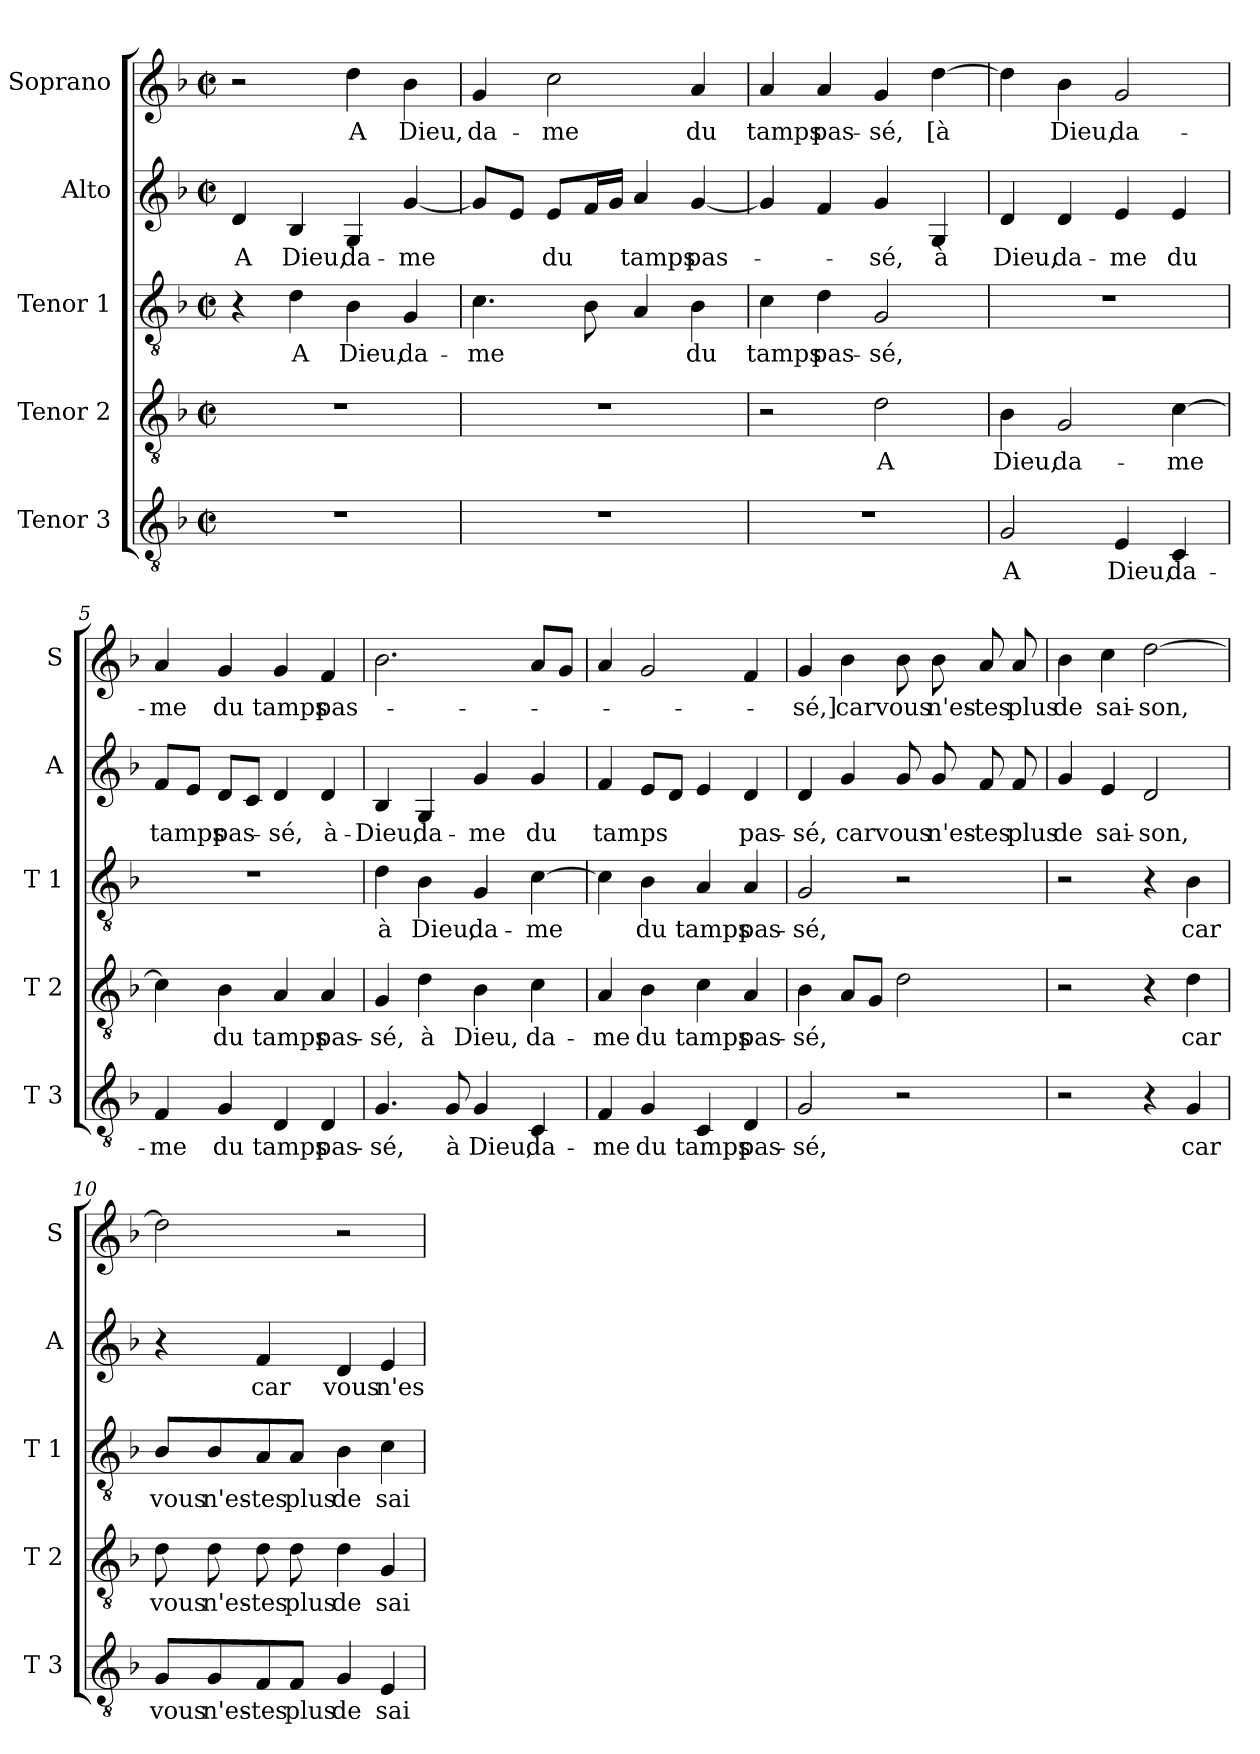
**kern	**text	**kern	**text	**kern	**text	**kern	**text	**kern	**text
*part5	*part5	*part4	*part4	*part3	*part3	*part2	*part2	*part1	*part1
*staff5	*staff5	*staff4	*staff4	*staff3	*staff3	*staff2	*staff2	*staff1	*staff1
*I"Tenor 3	*	*I"Tenor 2	*	*I"Tenor 1	*	*I"Alto	*	*I"Soprano	*
*I'T 3	*	*I'T 2	*	*I'T 1	*	*I'A	*	*I'S	*
*clefGv2	*	*clefGv2	*	*clefGv2	*	*clefG2	*	*clefG2	*
*k[b-]	*	*k[b-]	*	*k[b-]	*	*k[b-]	*	*k[b-]	*
*F:	*	*F:	*	*F:	*	*F:	*	*F:	*
*M2/2	*	*M2/2	*	*M2/2	*	*M2/2	*	*M2/2	*
*met(c|)	*	*met(c|)	*	*met(c|)	*	*met(c|)	*	*met(c|)	*
=1	=1	=1	=1	=1	=1	=1	=1	=1	=1
1r	.	1r	.	4r	.	4d/	A	2r	.
.	.	.	.	4d\	A	4B-/	Dieu,	.	.
.	.	.	.	4B-\	Dieu,	4G/	da-	4dd\	A
.	.	.	.	4G/	da-	[4g/	-me	4b-\	Dieu,
=2	=2	=2	=2	=2	=2	=2	=2	=2	=2
1r	.	1r	.	4.c\	-me	8g/L]	.	4g/	da-
.	.	.	.	.	.	8e/J	.	.	.
.	.	.	.	.	.	8e/L	du	2cc\	-me
.	.	.	.	8B-\	.	16f/L	.	.	.
.	.	.	.	.	.	16g/JJ	.	.	.
.	.	.	.	4A/	.	4a/	tamps	.	.
.	.	.	.	4B-\	du	[4g/	pas-	4a/	du
=3	=3	=3	=3	=3	=3	=3	=3	=3	=3
1r	.	2r	.	4c\	tamps	4g/]	.	4a/	tamps
.	.	.	.	4d\	pas-	4f/	.	4a/	pas-
.	.	2d\	A	2G/	-sé,	4g/	-sé,	4g/	-sé,
.	.	.	.	.	.	4G/	à	[4dd\	[à
=4	=4	=4	=4	=4	=4	=4	=4	=4	=4
2G/	A	4B-\	Dieu,	1r	.	4d/	Dieu,	4dd\]	.
.	.	2G/	da-	.	.	4d/	da-	4b-\	Dieu,
4E/	Dieu,	.	.	.	.	4e/	-me	2g/	da-
4C/	da-	[4c\	-me	.	.	4e/	du	.	.
!!LO:LB:g=z
=5	=5	=5	=5	=5	=5	=5	=5	=5	=5
4F/	-me	4c\]	.	1r	.	8f/L	tamps	4a/	-me
.	.	.	.	.	.	8e/J	.	.	.
4G/	du	4B-\	du	.	.	8d/L	pas-	4g/	du
.	.	.	.	.	.	8c/J	.	.	.
4D/	tamps	4A/	tamps	.	.	4d/	-sé,	4g/	tamps
4D/	pas-	4A/	pas-	.	.	4d/	à-	4f/	pas-
=6	=6	=6	=6	=6	=6	=6	=6	=6	=6
4.G/	-sé,	4G/	-sé,	4d\	à	4B-/	-Dieu,	2.b-\	.
.	.	4d\	à	4B-\	Dieu,	4G/	da-	.	.
8G/	à	.	.	.	.	.	.	.	.
4G/	Dieu,	4B-\	Dieu,	4G/	da-	4g/	-me	.	.
4C/	da-	4c\	da-	[4c\	-me	4g/	du	8a/L	.
.	.	.	.	.	.	.	.	8g/J	.
=7	=7	=7	=7	=7	=7	=7	=7	=7	=7
4F/	-me	4A/	-me	4c\]	.	4f/	tamps	4a/	.
4G/	du	4B-\	du	4B-\	du	8e/L	.	2g/	.
.	.	.	.	.	.	8d/J	.	.	.
4C/	tamps	4c\	tamps	4A/	tamps	4e/	.	.	.
4D/	pas-	4A/	pas-	4A/	pas-	4d/	pas-	4f/	.
=8	=8	=8	=8	=8	=8	=8	=8	=8	=8
2G/	-sé,	4B-\	-sé,	2G/	-sé,	4d/	-sé,	4g/	-sé,]
.	.	8A/L	.	.	.	4g/	car	4b-\	car
.	.	8G/J	.	.	.	.	.	.	.
2r	.	2d\	.	2r	.	8g/	vous	8b-\	vous
.	.	.	.	.	.	8g/	n'es-	8b-\	n'es-
.	.	.	.	.	.	8f/	-tes	8a/	-tes
.	.	.	.	.	.	8f/	plus	8a/	plus
!!LO:PB:g=z
=9	=9	=9	=9	=9	=9	=9	=9	=9	=9
2r	.	2r	.	2r	.	4g/	de	4b-\	de
.	.	.	.	.	.	4e/	sai-	4cc\	sai-
4r	.	4r	.	4r	.	2d/	-son,	[2dd\	-son,
4G/	car	4d\	car	4B-\	car	.	.	.	.
=10	=10	=10	=10	=10	=10	=10	=10	=10	=10
8G/L	vous	8d\	vous	8B-/L	vous	4r	.	2dd\]	.
8G/	n'es-	8d\	n'es-	8B-/	n'es-	.	.	.	.
8F/	-tes	8d\	-tes	8A/	-tes	4f/	car	.	.
8F/J	plus	8d\	plus	8A/J	plus	.	.	.	.
4G/	de	4d\	de	4B-\	de	4d/	vous	2r	.
4E/	sai-	4G/	sai-	4c\	sai-	4e/	n'es-	.	.
=	=	=	=	=	=	=	=	=	=
*-	*-	*-	*-	*-	*-	*-	*-	*-	*-
